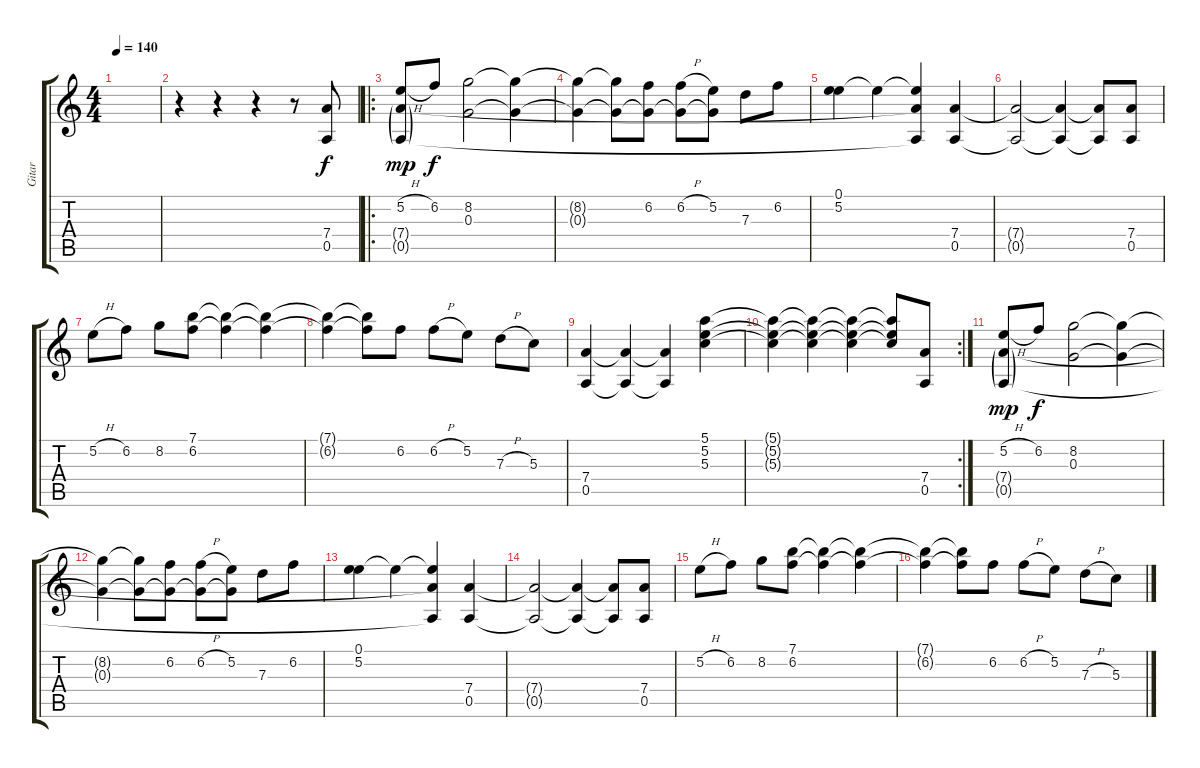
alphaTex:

\track ("Gitar" "Gitar") {instrument acousticguitarsteel}
\staff {score tabs}
\tuning (E4 B3 G3 D3 A2 E2) {hide}
\ts (4 4)
\tempo 140
\clef g2
\ks c
|
r.4 r.4 r.4 r.8 (7.4 0.5).8 |
\ro
(5.2{h} 7.4{g} 0.5{g}).8{dy mp} 6.2.8{dy f} (8.2 0.3).2 (8.2{t} 0.3{t}).4 |
(8.2{t} 0.3{t}).4 (8.2{t} 0.3{t}).8 (6.2 0.3{t}).8 (6.2{h} 0.3{t}).8 (5.2 0.3{t}).8 7.3.8 6.2.8 |
(0.1 5.2).4 5.2{t}.4 (5.2{t} 7.4{t} 0.5{t}).4 (7.4 0.5).4 |
(7.4{t} 0.5{t}).2 (7.4{t} 0.5{t}).4 (7.4{t} 0.5{t}).8 (7.4 0.5).8 |
5.2{h}.8 6.2.8 8.2.8 (7.1 6.2).8 (7.1{t} 6.2{t}).4 (7.1{t} 6.2{t}).4 |
(7.1{t} 6.2{t}).4 (7.1{t} 6.2{t}).8 6.2.8 6.2{h}.8 5.2.8 7.3{h}.8 5.3.8 |
(7.4 0.5).4 (7.4{t} 0.5{t}).4 (7.4{t} 0.5{t}).4 (5.1 5.2 5.3).4 |
\rc 2
(5.1{t} 5.2{t} 5.3{t}).4 (5.1{t} 5.2{t} 5.3{t}).4 (5.1{t} 5.2{t} 5.3{t}).4 (5.1{t} 5.2{t} 5.3{t}).8 (7.4 0.5).8 |
(5.2{h} 7.4{g} 0.5{g}).8{dy mp} 6.2.8{dy f} (8.2 0.3).2 (8.2{t} 0.3{t}).4 |
(8.2{t} 0.3{t}).4 (8.2{t} 0.3{t}).8 (6.2 0.3{t}).8 (6.2{h} 0.3{t}).8 (5.2 0.3{t}).8 7.3.8 6.2.8 |
(0.1 5.2).4 5.2{t}.4 (5.2{t} 7.4{t} 0.5{t}).4 (7.4 0.5).4 |
(7.4{t} 0.5{t}).2 (7.4{t} 0.5{t}).4 (7.4{t} 0.5{t}).8 (7.4 0.5).8 |
5.2{h}.8 6.2.8 8.2.8 (7.1 6.2).8 (7.1{t} 6.2{t}).4 (7.1{t} 6.2{t}).4 |
(7.1{t} 6.2{t}).4 (7.1{t} 6.2{t}).8 6.2.8 6.2{h}.8 5.2.8 7.3{h}.8 5.3.8
